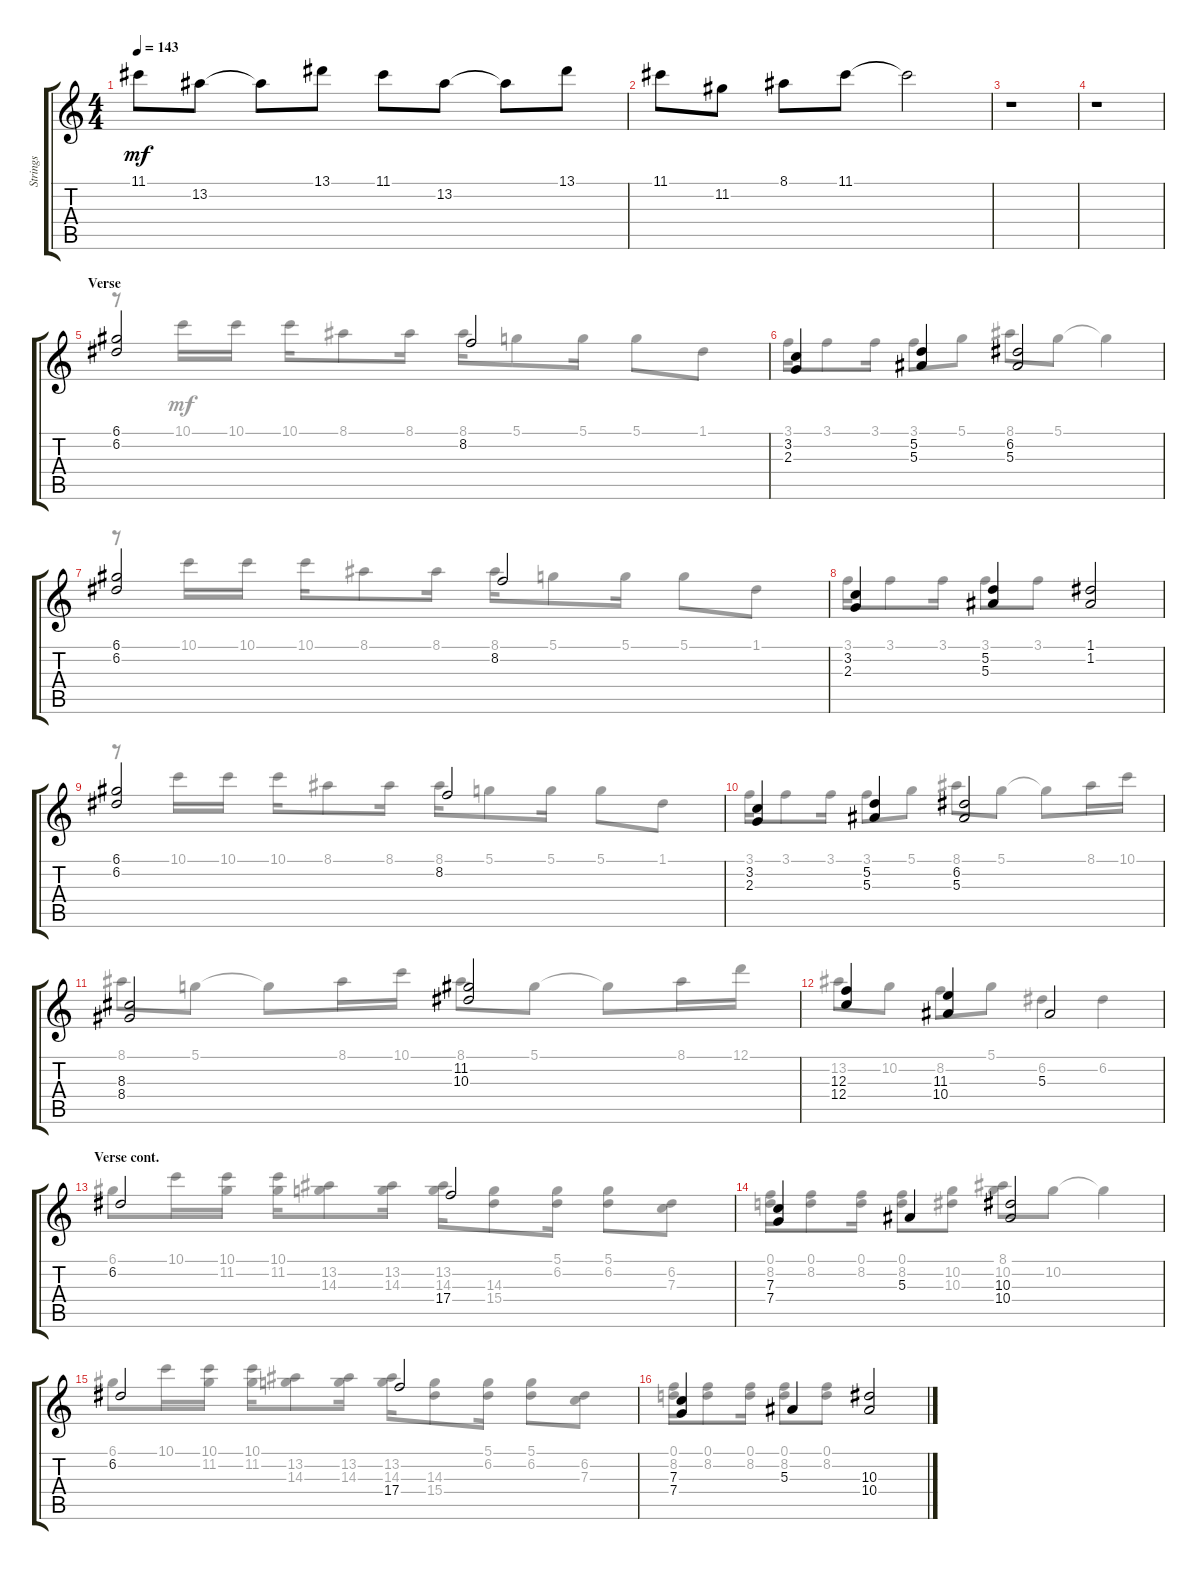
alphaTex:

\track ("Strings" "Strings") {instrument electricguitarclean}
\staff {score tabs}
\tuning (D4 A3 F3 C3 G2 C2) {hide}
\voice
\ts (4 4)
\tempo 143
\clef g2
\ks aminor
11.1.8{dy mf} 13.2.8 13.2{t}.8 13.1.8 11.1.8 13.2.8 13.2{t}.8 13.1.8 |
11.1.8 11.2.8 8.1.8 11.1.8 11.1{t}.2 |
r.1 |
r.1 |
\section ("" "Verse")
(6.1 6.2).2 8.2.2 |
(3.2 2.3).4 (5.2 5.3).4 (6.2 5.3).2 |
(6.1 6.2).2 8.2.2 |
(3.2 2.3).4 (5.2 5.3).4 (1.1 1.2).2 |
(6.1 6.2).2 8.2.2 |
(3.2 2.3).4 (5.2 5.3).4 (6.2 5.3).2 |
(8.3 8.4).2 (11.2 10.3).2 |
(12.3 12.4).4 (11.3 10.4).4 5.3.2 |
\section ("" "Verse cont.")
6.2.2 17.4.2 |
(7.3 7.4).4 5.3.4 (10.3 10.4).2 |
6.2.2 17.4.2 |
(7.3 7.4).4 5.3.4 (10.3 10.4).2
\voice
\clef g2
\ottava regular
\simile none
\ks aminor
|
|
|
|
r.8 10.1.16 10.1.16 10.1.16 8.1.8 8.1.16 8.1.16 5.1.8 5.1.16 5.1.8 1.1.8 |
3.1.16 3.1.8 3.1.16 3.1.8 5.1.8 8.1.8 5.1.8 5.1{t}.4 |
r.8 10.1.16 10.1.16 10.1.16 8.1.8 8.1.16 8.1.16 5.1.8 5.1.16 5.1.8 1.1.8 |
3.1.16 3.1.8 3.1.16 3.1.8 3.1.8 |
r.8 10.1.16 10.1.16 10.1.16 8.1.8 8.1.16 8.1.16 5.1.8 5.1.16 5.1.8 1.1.8 |
3.1.16 3.1.8 3.1.16 3.1.8 5.1.8 8.1.8 5.1.8 5.1{t}.8 8.1.16 10.1.16 |
8.1.8 5.1.8 5.1{t}.8 8.1.16 10.1.16 8.1.8 5.1.8 5.1{t}.8 8.1.16 12.1.16 |
13.2.8 10.2.8 8.2.8 5.1.8 6.2.4 6.2.4 |
6.1.8 10.1.16 (10.1 11.2).16 (10.1 11.2).16 (13.2 14.3).8 (13.2 14.3).16 (13.2 14.3).16 (14.3 15.4).8 (5.1 6.2).16 (5.1 6.2).8 (6.2 7.3).8 |
(0.1 8.2).16 (0.1 8.2).8 (0.1 8.2).16 (0.1 8.2).8 (10.2 10.3).8 (8.1 10.2).8 10.2.8 10.2{t}.4 |
6.1.8 10.1.16 (10.1 11.2).16 (10.1 11.2).16 (13.2 14.3).8 (13.2 14.3).16 (13.2 14.3).16 (14.3 15.4).8 (5.1 6.2).16 (5.1 6.2).8 (6.2 7.3).8 |
(0.1 8.2).16 (0.1 8.2).8 (0.1 8.2).16 (0.1 8.2).8 (0.1 8.2).8
